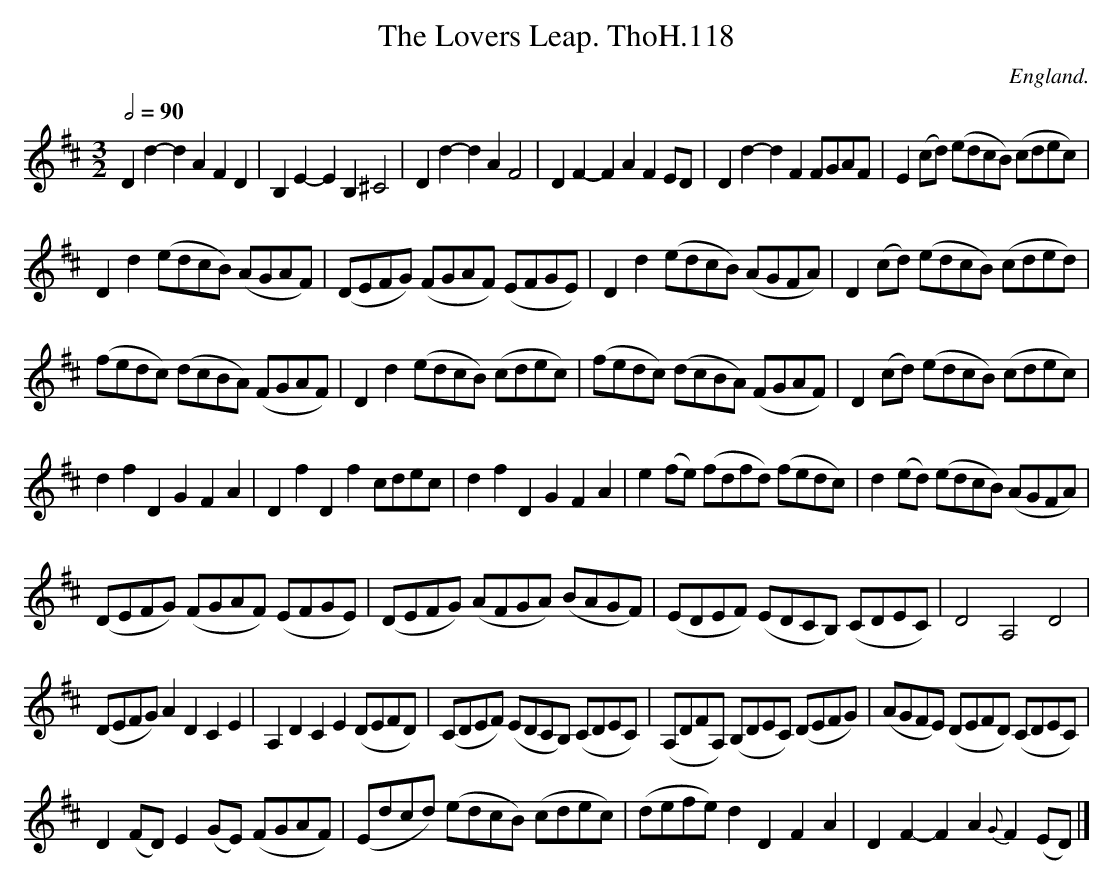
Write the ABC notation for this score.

X:1
T:Lovers Leap. ThoH.118, The
Q:1/2=90
M:3/2
L:1/8
O:England.
K:D
D2d2-d2A2F2D2|B,2E2-E2B,2^C4|D2d2-d2A2F4|D2F2-F2A2F2ED|D2d2-d2F2FGAF|E2(cd) (edcB) (cdec)|
D2d2(edcB) (AGAF)|(DEFG) (FGAF) (EFGE)|D2d2(edcB) (AGFA)|D2(cd) (edcB) (cded)|
(fedc) (dcBA) (FGAF)|D2d2(edcB) (cdec)|(fedc) (dcBA) (FGAF)|D2(cd) (edcB) (cdec)|
d2f2D2G2F2A2|D2f2D2f2cdec|d2f2D2G2F2A2|e2(fe) (fdfd) (fedc)|d2(ed) (edcB) (AGFA)|
(DEFG) (FGAF) (EFGE)|(DEFG) (AFGA) (BAGF)|(EDEF) (EDCB,) (CDEC)|D4A,4D4|
(DEFG)A2D2C2E2|A,2D2C2E2(DEFD)|(CDEF) (EDCB,) (CDEC)|(A,DFA,) (B,DEC) (DEFG)|(AGFE) (DEFD) (CDEC)|
D2(FD)E2(GE) (FGAF)|(Edcd) (edcB) (cdec)|(defe)d2D2F2A2|D2F2-F2A2{G}F2(ED)|]
